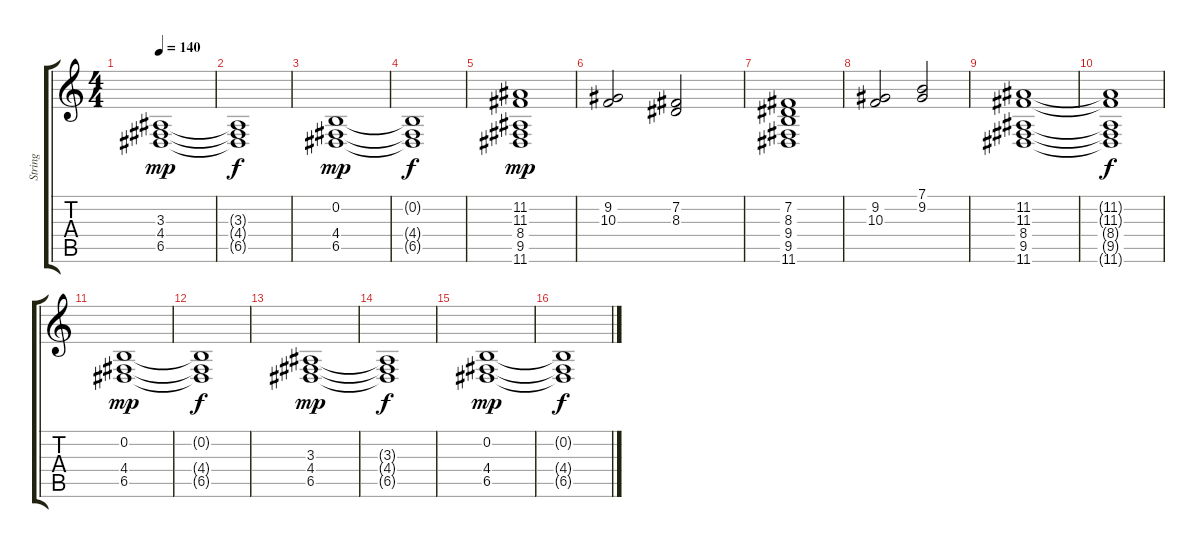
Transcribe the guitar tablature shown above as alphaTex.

\track ("String" "String") {instrument stringensemble1}
\staff {score tabs}
\tuning (E4 B3 G3 D3 A2 E2) {hide}
\ts (4 4)
\tempo 140
\clef g2
\ks c
(3.3 4.4 6.5).1{dy mp instrument stringensemble1} |
(3.3{t} 4.4{t} 6.5{t}).1{dy f} |
(0.2 4.4 6.5).1{dy mp} |
(0.2{t} 4.4{t} 6.5{t}).1{dy f} |
(11.2 11.3 8.4 9.5 11.6).1{dy mp} |
(9.2 10.3).2 (7.2 8.3).2 |
(7.2 8.3 9.4 9.5 11.6).1 |
(9.2 10.3).2 (7.1 9.2).2 |
(11.2 11.3 8.4 9.5 11.6).1 |
(11.2{t} 11.3{t} 8.4{t} 9.5{t} 11.6{t}).1{dy f} |
(0.2 4.4 6.5).1{dy mp} |
(0.2{t} 4.4{t} 6.5{t}).1{dy f} |
(3.3 4.4 6.5).1{dy mp} |
(3.3{t} 4.4{t} 6.5{t}).1{dy f} |
(0.2 4.4 6.5).1{dy mp} |
(0.2{t} 4.4{t} 6.5{t}).1{dy f}
